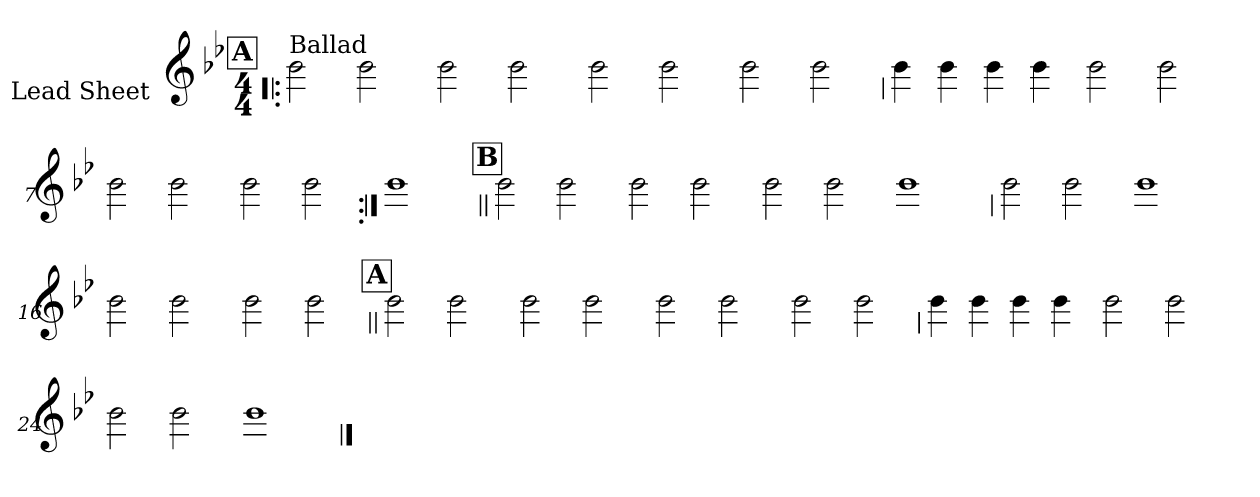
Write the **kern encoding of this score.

**kern
*part1
*staff1
*I"Lead Sheet
*stria0
*clefG2
*k[b-e-]
*B-:
*M4/4
!!LO:REH:place=s1:a:t=A
=1!|:
!LO:TX:a:t=Ballad
2b-
2b-
=2-
2b-
2b-
=3-
2b-
2b-
=4-
2b-
2b-
!!LO:LB:g=z
=5
4b-
4b-
4b-
4b-
=6-
2b-
2b-
=7-
2b-
2b-
=8-
2b-
2b-
!!LO:LB:g=z
=9:|!
1b-
!!LO:LB:g=z
!!LO:REH:place=s1:a:t=B
=10||
2b-
2b-
=11-
2b-
2b-
=12-
2b-
2b-
=13-
1b-
!!LO:LB:g=z
=14
2b-
2b-
=15-
1b-
=16-
2b-
2b-
=17-
2b-
2b-
!!LO:LB:g=z
!!LO:REH:place=s1:a:t=A
=18||
2b-
2b-
=19-
2b-
2b-
=20-
2b-
2b-
=21-
2b-
2b-
!!LO:LB:g=z
=22
4b-
4b-
4b-
4b-
=23-
2b-
2b-
=24-
2b-
2b-
=25-
1b-
==
*-
